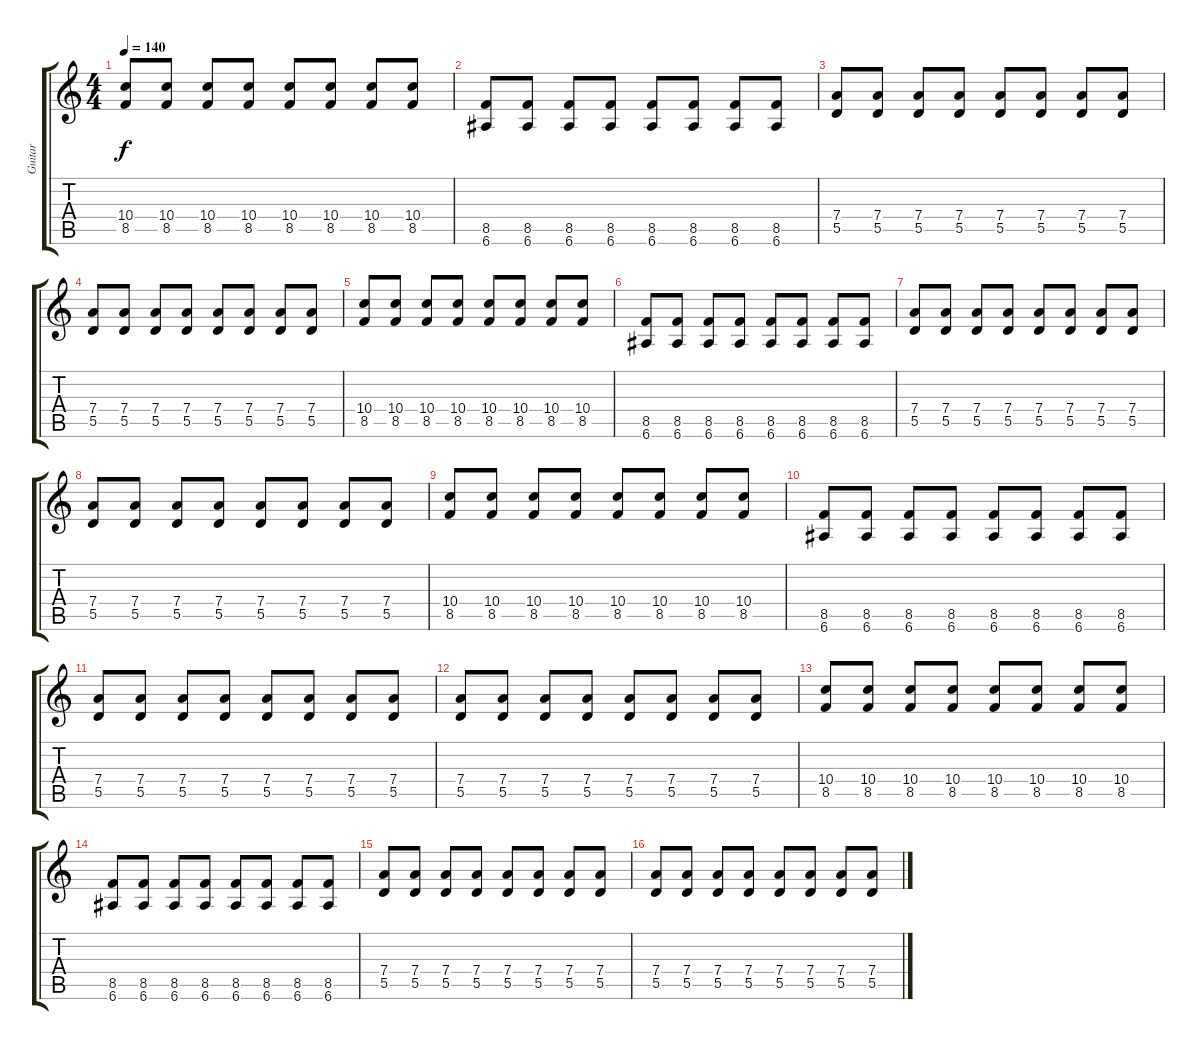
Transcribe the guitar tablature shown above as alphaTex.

\track ("Guitar" "Guitar") {instrument electricguitarmuted}
\staff {score tabs}
\tuning (E4 B3 G3 D3 A2 E2) {hide}
\ts (4 4)
\tempo 140
\clef g2
\ks c
(10.4 8.5).8{dy f} (10.4 8.5).8 (10.4 8.5).8 (10.4 8.5).8 (10.4 8.5).8 (10.4 8.5).8 (10.4 8.5).8 (10.4 8.5).8 |
(8.5 6.6).8 (8.5 6.6).8 (8.5 6.6).8 (8.5 6.6).8 (8.5 6.6).8 (8.5 6.6).8 (8.5 6.6).8 (8.5 6.6).8 |
(7.4 5.5).8 (7.4 5.5).8 (7.4 5.5).8 (7.4 5.5).8 (7.4 5.5).8 (7.4 5.5).8 (7.4 5.5).8 (7.4 5.5).8 |
(7.4 5.5).8 (7.4 5.5).8 (7.4 5.5).8 (7.4 5.5).8 (7.4 5.5).8 (7.4 5.5).8 (7.4 5.5).8 (7.4 5.5).8 |
(10.4 8.5).8 (10.4 8.5).8 (10.4 8.5).8 (10.4 8.5).8 (10.4 8.5).8 (10.4 8.5).8 (10.4 8.5).8 (10.4 8.5).8 |
(8.5 6.6).8 (8.5 6.6).8 (8.5 6.6).8 (8.5 6.6).8 (8.5 6.6).8 (8.5 6.6).8 (8.5 6.6).8 (8.5 6.6).8 |
(7.4 5.5).8 (7.4 5.5).8 (7.4 5.5).8 (7.4 5.5).8 (7.4 5.5).8 (7.4 5.5).8 (7.4 5.5).8 (7.4 5.5).8 |
(7.4 5.5).8 (7.4 5.5).8 (7.4 5.5).8 (7.4 5.5).8 (7.4 5.5).8 (7.4 5.5).8 (7.4 5.5).8 (7.4 5.5).8 |
(10.4 8.5).8{volume 16 instrument distortionguitar} (10.4 8.5).8 (10.4 8.5).8 (10.4 8.5).8 (10.4 8.5).8 (10.4 8.5).8 (10.4 8.5).8 (10.4 8.5).8 |
(8.5 6.6).8 (8.5 6.6).8 (8.5 6.6).8 (8.5 6.6).8 (8.5 6.6).8 (8.5 6.6).8 (8.5 6.6).8 (8.5 6.6).8 |
(7.4 5.5).8 (7.4 5.5).8 (7.4 5.5).8 (7.4 5.5).8 (7.4 5.5).8 (7.4 5.5).8 (7.4 5.5).8 (7.4 5.5).8 |
(7.4 5.5).8 (7.4 5.5).8 (7.4 5.5).8 (7.4 5.5).8 (7.4 5.5).8 (7.4 5.5).8 (7.4 5.5).8 (7.4 5.5).8 |
(10.4 8.5).8{volume 16 instrument distortionguitar} (10.4 8.5).8 (10.4 8.5).8 (10.4 8.5).8 (10.4 8.5).8 (10.4 8.5).8 (10.4 8.5).8 (10.4 8.5).8 |
(8.5 6.6).8 (8.5 6.6).8 (8.5 6.6).8 (8.5 6.6).8 (8.5 6.6).8 (8.5 6.6).8 (8.5 6.6).8 (8.5 6.6).8 |
(7.4 5.5).8 (7.4 5.5).8 (7.4 5.5).8 (7.4 5.5).8 (7.4 5.5).8 (7.4 5.5).8 (7.4 5.5).8 (7.4 5.5).8 |
(7.4 5.5).8 (7.4 5.5).8 (7.4 5.5).8 (7.4 5.5).8 (7.4 5.5).8 (7.4 5.5).8 (7.4 5.5).8 (7.4 5.5).8
